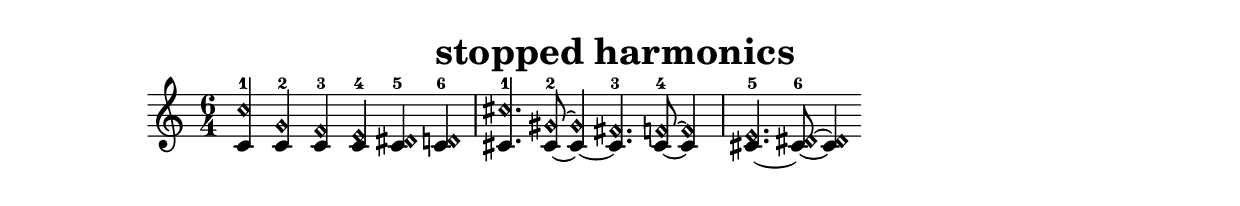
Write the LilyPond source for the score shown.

% [notes] external for Pure Data
% development-version July 14, 2014 
% by Jaime E. Oliver La Rosa
% la.rosa@nyu.edu
% @ the Waverly Labs in NYU MUSIC FAS
% Open this file with Lilypond
% more information is available at lilypond.org
% Released under the GNU General Public License.

% HEADERS

glissandoSkipOn = {
	\override NoteColumn.glissando-skip = ##t
	\hide NoteHead
	\hide Accidental
	\hide Tie
	\override NoteHead.no-ledgers = ##t
}

glissandoSkipOff = {
	\revert NoteColumn.glissando-skip
	\undo \hide NoteHead
	\undo \hide Tie
	\undo \hide Accidental
	\revert NoteHead.no-ledgers
}

\header {
	title = "stopped harmonics "
}

inst_part = \relative c' 
{

\time 6/4

\clef treble 
% ________________________________________bar 1 :
 <c c'\harmonic  >4-1 
	<c g'\harmonic  >4-2 
		<c f\harmonic  >4-3 
			<c e\harmonic  >4-4 
				<c dis\harmonic  >4-5 
					<c d\harmonic  >4-6  |
% ________________________________________bar 2 :
<cis cis'\harmonic  >4.-1 
	<cis gis'\harmonic  >8~-2 
		<cis gis'\harmonic  >4~ 
			<cis fis\harmonic  >4.-3 
				<cis f\harmonic  >8~-4 
					<cis f\harmonic  >4  |
% ________________________________________bar 3 :
<cis e\harmonic  >4.~-5 
	<cis dis\harmonic  >8~-6 
		<cis dis\harmonic  >4 
}

\score {
	\new Staff {
		\new Voice {
			\inst_part
		}
	}
	\layout {
		\mergeDifferentlyHeadedOn
		\mergeDifferentlyDottedOn
		\set harmonicDots = ##t
		\override Glissando.thickness = #4
		\set Staff.pedalSustainStyle = #'mixed
		\override TextSpanner.bound-padding = #1.0
		\override TextSpanner.bound-details.right.padding = #1.3
		\override TextSpanner.bound-details.right.stencil-align-dir-y = #CENTER
		\override TextSpanner.bound-details.left.stencil-align-dir-y = #CENTER
		\override TextSpanner.bound-details.right-broken.text = ##f
		\override TextSpanner.bound-details.left-broken.text = ##f
		\override Glissando.minimum-length = #4
		\override Glissando.springs-and-rods = #ly:spanner::set-spacing-rods
		\override Glissando.breakable = ##t
		\override Glissando.after-line-breaking = ##t
		\set baseMoment = #(ly:make-moment 1/8)
		\set beatStructure = #'(2 2 2 2)
		#(set-default-paper-size "a4")
	}
	\midi { }
}

\version "2.18.2"
% notes Pd External version testing 
